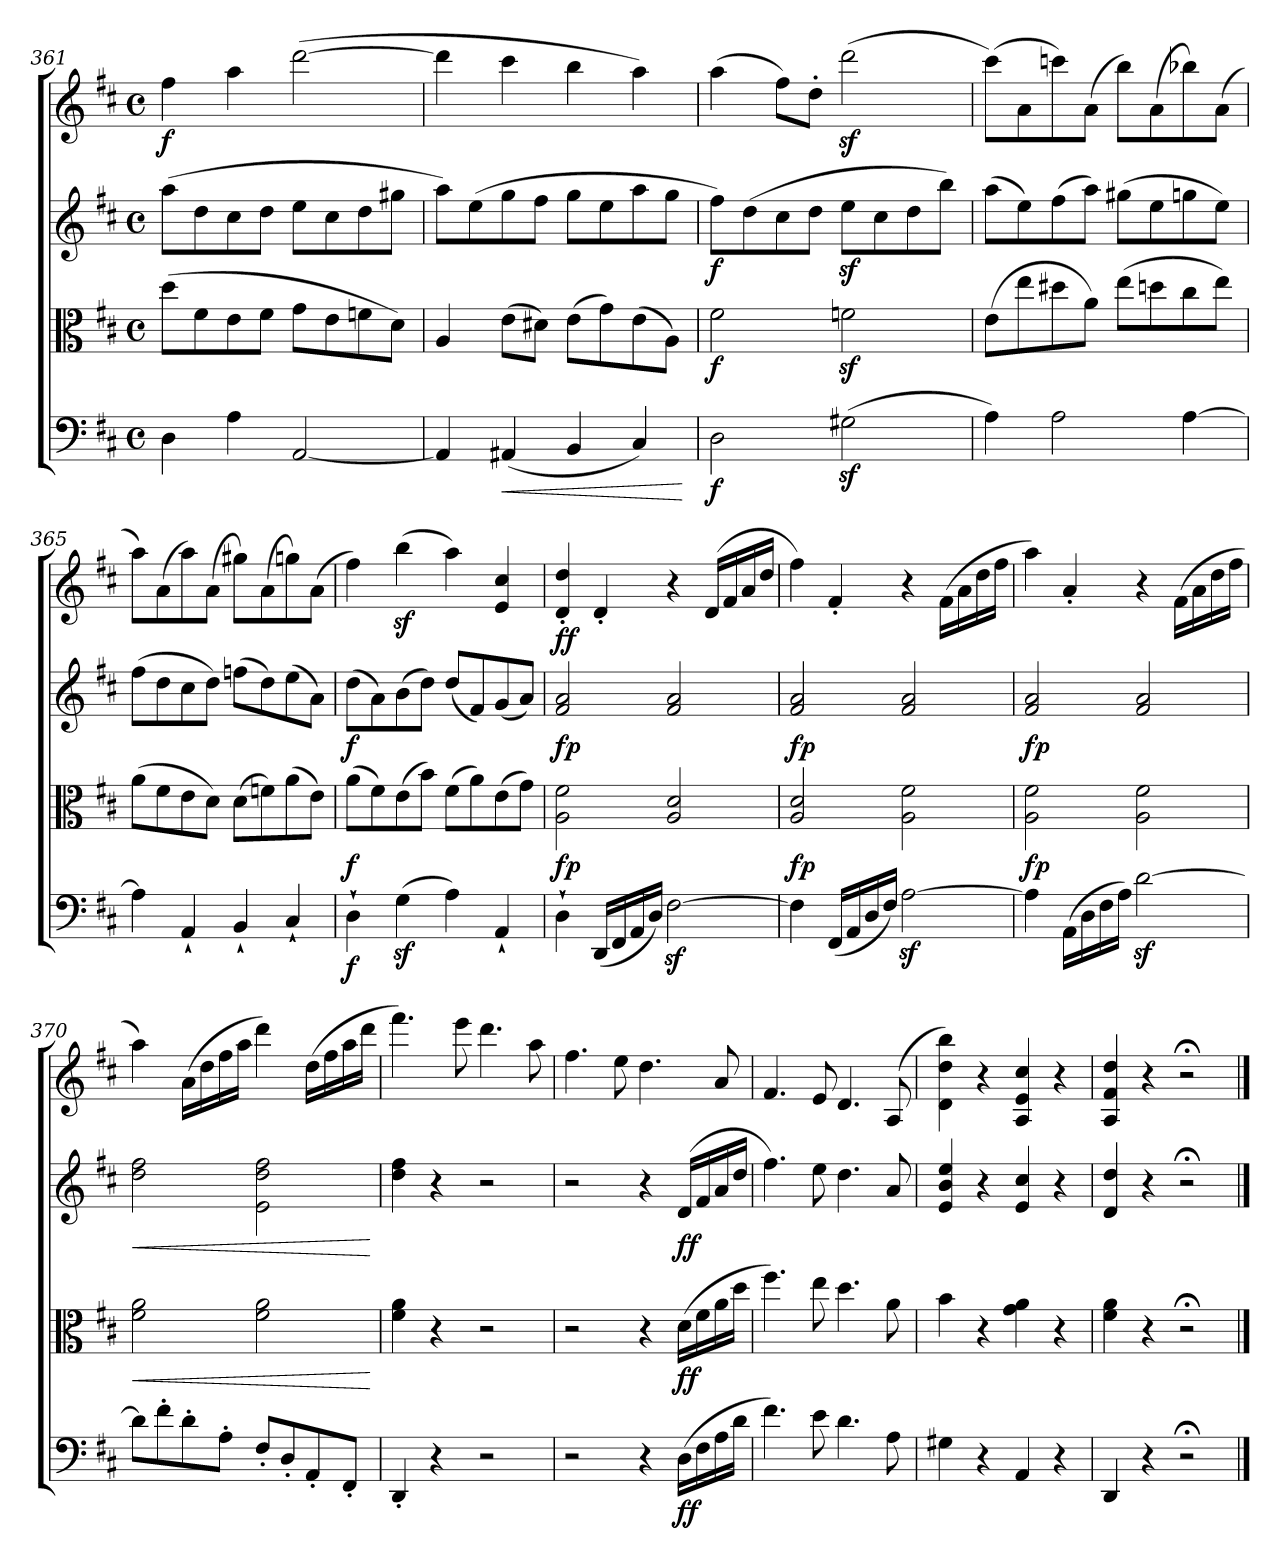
**kern	**dynam	**kern	**dynam	**kern	**dynam	**kern	**dynam
*part4	*part4	*part3	*part3	*part2	*part2	*part1	*part1
*staff4	*staff4	*staff3	*staff3	*staff2	*staff2	*staff1	*staff1
*clefF4	*	*clefC3	*	*clefG2	*	*clefG2	*
*k[f#c#]	*	*k[f#c#]	*	*k[f#c#]	*	*k[f#c#]	*
*M4/4	*	*M4/4	*	*M4/4	*	*M4/4	*
*met(c)	*	*met(c)	*	*met(c)	*	*met(c)	*
=361	=361	=361	=361	=361	=361	=361	=361
!	!	!	!	!	!	!	!LO:DY:b
4D\	.	(>8dd\L	.	(>8aa\L	.	4ff#\	f
.	.	8f#\	.	8dd\	.	.	.
4A\	.	8e\	.	8cc#\	.	4aa\	.
.	.	8f#\J	.	8dd\J	.	.	.
[2AA/	.	8g\L	.	8ee\L	.	(>[2ddd\	.
.	.	8e\	.	8cc#\	.	.	.
.	.	8fn\	.	8dd\	.	.	.
.	.	8d\J)	.	8gg#X\J	.	.	.
=362	=362	=362	=362	=362	=362	=362	=362
4AA/]	.	4A/	.	8aa\L)	.	4ddd\]	.
.	.	.	.	(>8ee\	.	.	.
!	!LO:HP:b	!	!	!	!	!	!
(<4AA#X/	<	(>8e\L	.	8gg\	.	4ccc#\	.
.	.	8d#X\J)	.	8ff#\J	.	.	.
4BB/	.	(>8e\L	.	8gg\L	.	4bb\	.
.	.	8g\)	.	8ee\	.	.	.
4C#/)	.	(>8e\	.	8aa\	.	4aa\)	.
.	.	8A\J)	.	8gg\J	.	.	.
.	[	.	.	.	.	.	.
=363	=363	=363	=363	=363	=363	=363	=363
!	!LO:DY:b	!	!LO:DY:b	!	!LO:DY:b	!	!
2D\	f	2f#\	f	8ff#\L)	f	(>4aa\	.
.	.	.	.	(>8dd\	.	.	.
.	.	.	.	8cc#\	.	8ff#\L)	.
.	.	.	.	8dd\J	.	8dd'\J	.
(>2G#Xz<\	.	2fnz<\	.	8eez<\L	.	(>2dddz<\	.
.	.	.	.	8cc#\	.	.	.
.	.	.	.	8dd\	.	.	.
.	.	.	.	8bb\J)	.	.	.
!!LO:LB:g=z
=364	=364	=364	=364	=364	=364	=364	=364
4A\)	.	(>8e\L	.	(>8aa\L	.	(>8ccc#\L)	.
.	.	8ee\	.	8ee\)	.	8a\	.
2A\	.	8dd#X\	.	(>8ff#\	.	8cccn\)	.
.	.	8a\J)	.	8aa\J)	.	(>8a\J	.
.	.	(>8ee\L	.	(>8gg#X\L	.	8bb\L)	.
.	.	8ddn\	.	8ee\	.	(>8a\	.
[4A\	.	8cc#\	.	8ggn\	.	8bb-X\)	.
.	.	8ee\J)	.	8ee\J)	.	(>8a\J	.
!!LO:LB:g=z
=365	=365	=365	=365	=365	=365	=365	=365
4A\]	.	(>8a\L	.	(>8ff#\L	.	8aa\L)	.
.	.	8f#\	.	8dd\	.	(>8a\	.
4AA`/	.	8e\	.	8cc#\	.	8aa\)	.
.	.	8d\J)	.	8dd\J)	.	(>8a\J	.
4BB`/	.	(>8d\L	.	(>8ffn\L	.	8gg#X\L)	.
.	.	8fn\)	.	8dd\)	.	(>8a\	.
4C#`/	.	(>8a\	.	(>8ee\	.	8ggn\)	.
.	.	8e\J)	.	8a\J)	.	(>8a\J	.
=366	=366	=366	=366	=366	=366	=366	=366
!	!LO:DY:b	!	!LO:DY:b	!	!LO:DY:b	!	!
4D`\	f	(>8a\L	f	(>8dd\L	f	4ff#\)	.
.	.	8f#\)	.	8a\)	.	.	.
(>4Gz<\	.	(>8e\	.	(>8b\	.	(>4bbz<\	.
.	.	8b\J)	.	8dd\J)	.	.	.
4A\)	.	(>8f#\L	.	(<8dd/L	.	4aa\)	.
.	.	8a\)	.	8f#/)	.	.	.
4AA`/	.	(>8e\	.	(<8g/	.	4e/ 4cc#/	.
.	.	8g\J)	.	8a/J)	.	.	.
=367	=367	=367	=367	=367	=367	=367	=367
!	!	!	!LO:DY:b	!	!LO:DY:b	!	!LO:DY:b
4D`\	.	2A\ 2f#\	fp	2f#/ 2a/	fp	4d/' 4dd/'	ff
(<16DD/LL	.	.	.	.	.	4d'/	.
16FF#/	.	.	.	.	.	.	.
16AA/	.	.	.	.	.	.	.
16D/JJ)	.	.	.	.	.	.	.
[2F#z<\	.	2A/ 2d/	.	2f#/ 2a/	.	4r	.
.	.	.	.	.	.	(<16d/LL	.
.	.	.	.	.	.	16f#/	.
.	.	.	.	.	.	16a/	.
.	.	.	.	.	.	16dd/JJ	.
=368	=368	=368	=368	=368	=368	=368	=368
!	!	!	!LO:DY:b	!	!LO:DY:b	!	!
4F#\]	.	2A/ 2d/	fp	2f#/ 2a/	fp	4ff#\)	.
(<16FF#/LL	.	.	.	.	.	4f#'/	.
16AA/	.	.	.	.	.	.	.
16D/	.	.	.	.	.	.	.
16F#/JJ)	.	.	.	.	.	.	.
[2Az<\	.	2A\ 2f#\	.	2f#/ 2a/	.	4r	.
.	.	.	.	.	.	(>16f#\LL	.
.	.	.	.	.	.	16a\	.
.	.	.	.	.	.	16dd\	.
.	.	.	.	.	.	16ff#\JJ	.
=369	=369	=369	=369	=369	=369	=369	=369
!	!	!	!LO:DY:b	!	!LO:DY:b	!	!
4A\]	.	2A\ 2f#\	fp	2f#/ 2a/	fp	4aa\)	.
(>16AA\LL	.	.	.	.	.	4a'/	.
16D\	.	.	.	.	.	.	.
16F#\	.	.	.	.	.	.	.
16A\JJ)	.	.	.	.	.	.	.
[2dz<\	.	2A\ 2f#\	.	2f#/ 2a/	.	4r	.
.	.	.	.	.	.	(>16f#\LL	.
.	.	.	.	.	.	16a\	.
.	.	.	.	.	.	16dd\	.
.	.	.	.	.	.	16ff#\JJ	.
!!LO:PB:g=z
=370	=370	=370	=370	=370	=370	=370	=370
!	!	!	!LO:HP:b	!	!LO:HP:b	!	!
8d\L]	.	2f#\ 2a\	<	2dd\ 2ff#\	<	4aa\)	.
8f#'\	.	.	.	.	.	.	.
8d'\	.	.	.	.	.	(>16a\LL	.
.	.	.	.	.	.	16dd\	.
8A'\J	.	.	.	.	.	16ff#\	.
.	.	.	.	.	.	16aa\JJ	.
8F#'/L	.	2f#\ 2a\	.	2e\ 2dd\ 2ff#\	.	4ddd\)	.
8D'/	.	.	.	.	.	.	.
8AA'/	.	.	.	.	.	(>16dd\LL	.
.	.	.	.	.	.	16ff#\	.
8FF#'/J	.	.	.	.	.	16aa\	.
.	.	.	.	.	.	16ddd\JJ	.
.	.	.	[	.	[	.	.
=371	=371	=371	=371	=371	=371	=371	=371
4DD'/	.	4f#\ 4a\	.	4dd\ 4ff#\	.	4.fff#\)	.
4r	.	4r	.	4r	.	.	.
.	.	.	.	.	.	8eee\	.
2r	.	2r	.	2r	.	4.ddd\	.
.	.	.	.	.	.	8aa\	.
=372	=372	=372	=372	=372	=372	=372	=372
2r	.	2r	.	2r	.	4.ff#\	.
.	.	.	.	.	.	8ee\	.
4r	.	4r	.	4r	.	4.dd\	.
!	!LO:DY:b	!	!LO:DY:b	!	!LO:DY:b	!	!
(>16D\LL	ff	(>16d\LL	ff	(<16d/LL	ff	.	.
16F#\	.	16f#\	.	16f#/	.	.	.
16A\	.	16a\	.	16a/	.	8a/	.
16d\JJ	.	16dd\JJ	.	16dd/JJ	.	.	.
=373	=373	=373	=373	=373	=373	=373	=373
4.f#\)	.	4.ff#\)	.	4.ff#\)	.	4.f#/	.
8e\	.	8ee\	.	8ee\	.	8e/	.
4.d\	.	4.dd\	.	4.dd\	.	4.d/	.
8A\	.	8a\	.	8a/	.	(<8A/	.
=374	=374	=374	=374	=374	=374	=374	=374
4G#X\	.	4b\	.	4e/ 4b/ 4ee/	.	4d\ 4dd\ 4bb\)	.
4r	.	4r	.	4r	.	4r	.
4AA/	.	4g\ 4a\	.	4e/ 4cc#/	.	4A/ 4e/ 4cc#/	.
4r	.	4r	.	4r	.	4r	.
=375	=375	=375	=375	=375	=375	=375	=375
4DD/	.	4f#\ 4a\	.	4d/ 4dd/	.	4A/ 4f#/ 4dd/	.
4r	.	4r	.	4r	.	4r	.
2r;<	.	2r;<	.	2r;<	.	2r;<	.
==	==	==	==	==	==	==	==
*-	*-	*-	*-	*-	*-	*-	*-
